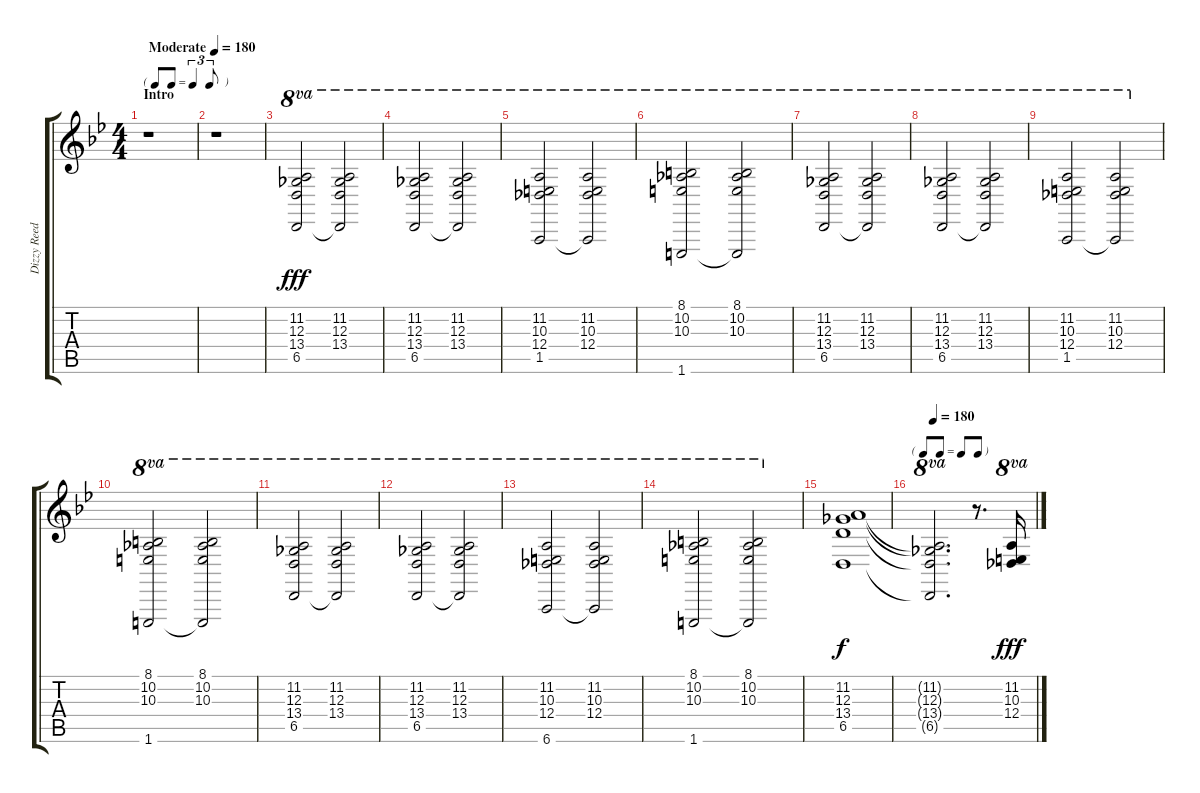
\track ("Dizzy Reed - Piano" "Dizzy Reed") {instrument electricgrandpiano}
\staff {score tabs}
\tuning (Eb4 Bb3 Gb3 Db3 Ab2 Eb2) {hide}
\ts (4 4)
\tf triplet8th
\section ("" "Intro")
\tempo (180 "Moderate")
\tempo 120
\tempo (180 "Moderate")
\clef g2
\ks bb
r.1{dy fff instrument electricgrandpiano} |
r.1 |
(11.2 12.3 13.4 6.5).2{ot 8va} (11.2 12.3 13.4 6.5{t}).2{ot 8va} |
(11.2 12.3 13.4 6.5).2{ot 8va} (11.2 12.3 13.4 6.5{t}).2{ot 8va} |
(11.2 10.3 12.4 1.5).2{ot 8va} (11.2 10.3 12.4 1.5{t}).2{ot 8va} |
(8.1 10.2 10.3 1.6).2{ot 8va} (8.1 10.2 10.3 1.6{t}).2{ot 8va} |
(11.2 12.3 13.4 6.5).2{ot 8va} (11.2 12.3 13.4 6.5{t}).2{ot 8va} |
(11.2 12.3 13.4 6.5).2{ot 8va} (11.2 12.3 13.4 6.5{t}).2{ot 8va} |
(11.2 10.3 12.4 1.5).2{ot 8va} (11.2 10.3 12.4 1.5{t}).2{ot 8va} |
(8.1 10.2 10.3 1.6).2{ot 8va} (8.1 10.2 10.3 1.6{t}).2{ot 8va} |
(11.2 12.3 13.4 6.5).2{ot 8va} (11.2 12.3 13.4 6.5{t}).2{ot 8va} |
(11.2 12.3 13.4 6.5).2{ot 8va} (11.2 12.3 13.4 6.5{t}).2{ot 8va} |
(11.2 10.3 12.4 6.6).2{ot 8va} (11.2 10.3 12.4 6.6{t}).2{ot 8va} |
(8.1 10.2 10.3 1.6).2{ot 8va} (8.1 10.2 10.3 1.6{t}).2{ot 8va} |
(11.2 12.3 13.4 6.5).1{dy f} |
\tf none
\tempo 180
(11.2{t} 12.3{t} 13.4{t} 6.5{t}).2{d ot 8va} r.8{d} (11.2 10.3 12.4).16{ot 8va dy fff}
